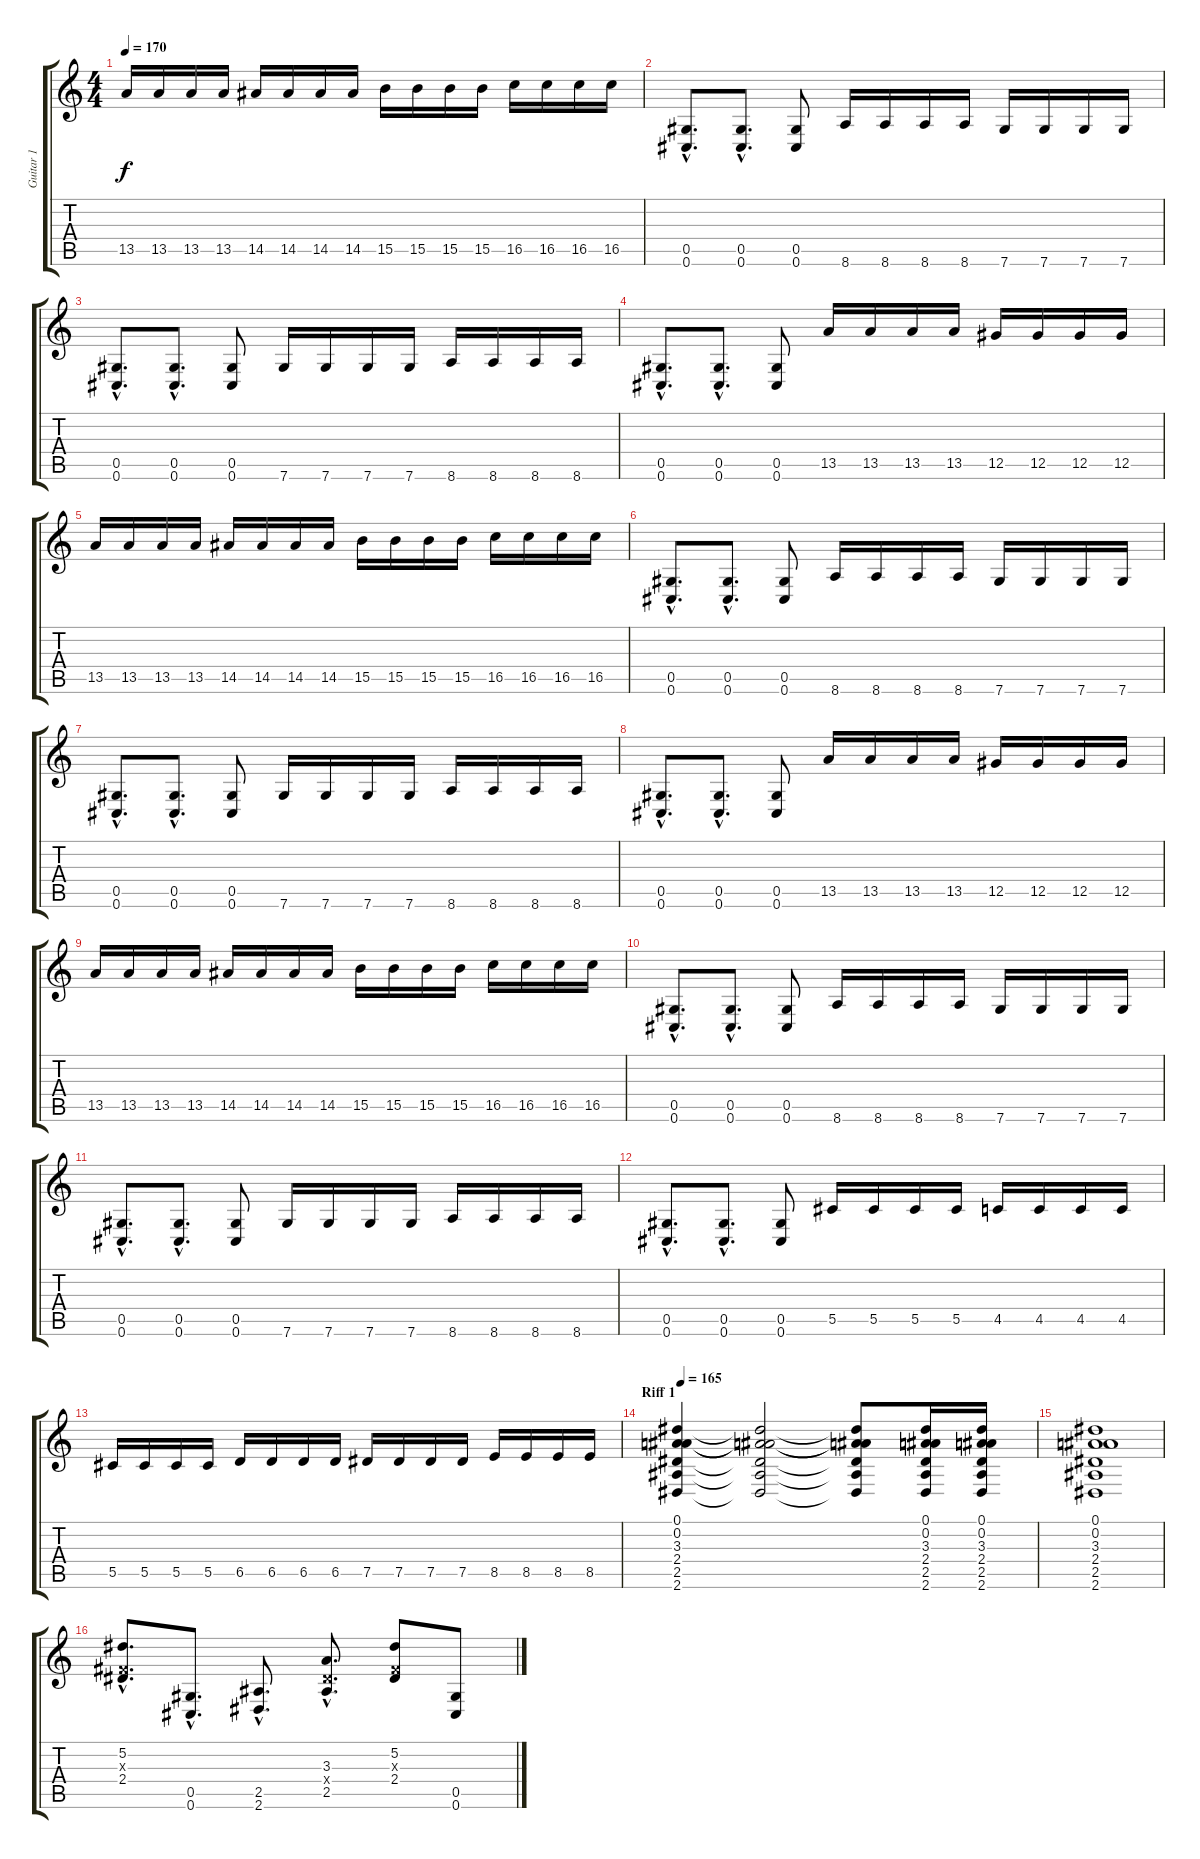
\track ("Guitar 1" "Guitar 1") {instrument distortionguitar}
\staff {score tabs}
\tuning (Eb4 Bb3 Gb3 Db3 Ab2 Db2) {hide}
\ts (4 4)
\tempo 170
\clef g2
\ks c
13.5.16{dy f} 13.5.16 13.5.16 13.5.16 14.5.16 14.5.16 14.5.16 14.5.16 15.5.16 15.5.16 15.5.16 15.5.16 16.5.16 16.5.16 16.5.16 16.5.16 |
(0.5{hac} 0.6{hac}).8{d} (0.5{hac} 0.6{hac}).8{d} (0.5 0.6).8 8.6.16 8.6.16 8.6.16 8.6.16 7.6.16 7.6.16 7.6.16 7.6.16 |
(0.5{hac} 0.6{hac}).8{d} (0.5{hac} 0.6{hac}).8{d} (0.5 0.6).8 7.6.16 7.6.16 7.6.16 7.6.16 8.6.16 8.6.16 8.6.16 8.6.16 |
(0.5{hac} 0.6{hac}).8{d} (0.5{hac} 0.6{hac}).8{d} (0.5 0.6).8 13.5.16 13.5.16 13.5.16 13.5.16 12.5.16 12.5.16 12.5.16 12.5.16 |
13.5.16 13.5.16 13.5.16 13.5.16 14.5.16 14.5.16 14.5.16 14.5.16 15.5.16 15.5.16 15.5.16 15.5.16 16.5.16 16.5.16 16.5.16 16.5.16 |
(0.5{hac} 0.6{hac}).8{d} (0.5{hac} 0.6{hac}).8{d} (0.5 0.6).8 8.6.16 8.6.16 8.6.16 8.6.16 7.6.16 7.6.16 7.6.16 7.6.16 |
(0.5{hac} 0.6{hac}).8{d} (0.5{hac} 0.6{hac}).8{d} (0.5 0.6).8 7.6.16 7.6.16 7.6.16 7.6.16 8.6.16 8.6.16 8.6.16 8.6.16 |
(0.5{hac} 0.6{hac}).8{d} (0.5{hac} 0.6{hac}).8{d} (0.5 0.6).8 13.5.16 13.5.16 13.5.16 13.5.16 12.5.16 12.5.16 12.5.16 12.5.16 |
13.5.16 13.5.16 13.5.16 13.5.16 14.5.16 14.5.16 14.5.16 14.5.16 15.5.16 15.5.16 15.5.16 15.5.16 16.5.16 16.5.16 16.5.16 16.5.16 |
(0.5{hac} 0.6{hac}).8{d} (0.5{hac} 0.6{hac}).8{d} (0.5 0.6).8 8.6.16 8.6.16 8.6.16 8.6.16 7.6.16 7.6.16 7.6.16 7.6.16 |
(0.5{hac} 0.6{hac}).8{d} (0.5{hac} 0.6{hac}).8{d} (0.5 0.6).8 7.6.16 7.6.16 7.6.16 7.6.16 8.6.16 8.6.16 8.6.16 8.6.16 |
(0.5{hac} 0.6{hac}).8{d} (0.5{hac} 0.6{hac}).8{d} (0.5 0.6).8 5.5.16 5.5.16 5.5.16 5.5.16 4.5.16 4.5.16 4.5.16 4.5.16 |
5.5.16 5.5.16 5.5.16 5.5.16 6.5.16 6.5.16 6.5.16 6.5.16 7.5.16 7.5.16 7.5.16 7.5.16 8.5.16 8.5.16 8.5.16 8.5.16 |
\section ("" "Riff 1")
\tempo 165
(0.1 0.2 3.3 2.4 2.5 2.6).4 (0.1{t} 0.2{t} 3.3{t} 2.4{t} 2.5{t} 2.6{t}).2 (0.1{t} 0.2{t} 3.3{t} 2.4{t} 2.5{t} 2.6{t}).8 (0.1 0.2 3.3 2.4 2.5 2.6).16 (0.1 0.2 3.3 2.4 2.5 2.6).16 |
(0.1 0.2 3.3 2.4 2.5 2.6).1 |
(5.2{hac} 0.3{hac x} 2.4{hac}).8{d} (0.5{hac} 0.6{hac}).8{d} (2.5{hac} 2.6{hac}).8{d} (3.3{hac} 2.4{hac x} 2.5{hac}).8{d} (5.2 0.3{x} 2.4).8 (0.5 0.6).8
